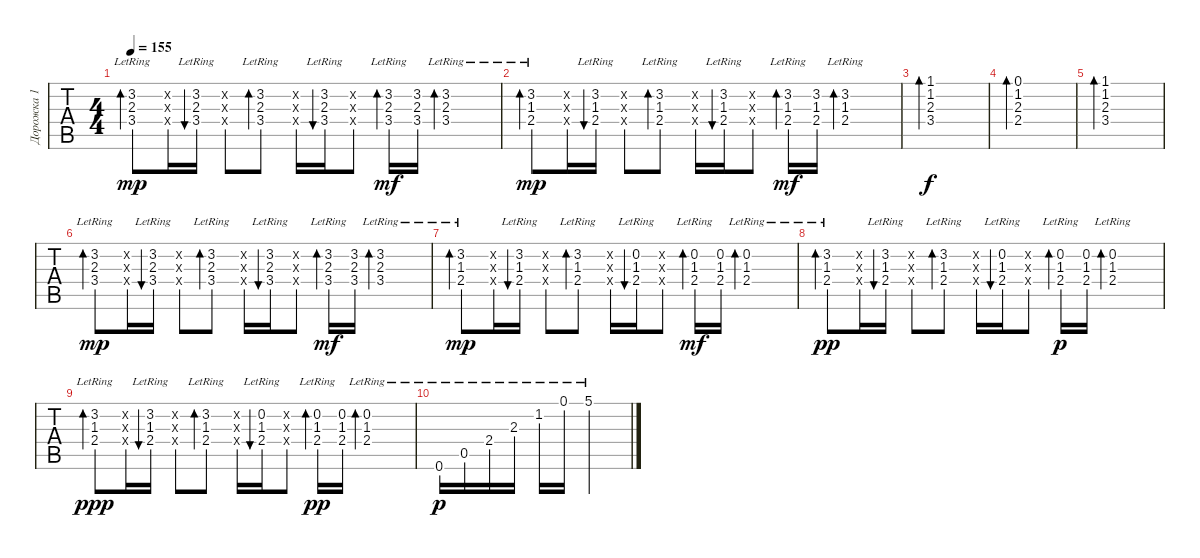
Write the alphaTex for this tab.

\track ("Дорожка 1" "Дорожка 1") {instrument acousticguitarsteel}
\staff {tabs}
\tuning (E4 B3 G3 D3 A2 E2) {hide}
\ts (4 4)
\tempo 155
\clef g2
\ks c
(3.2{lr} 2.3{lr} 3.4).8{bd 30 dy mp instrument acousticguitarsteel} (3.2{x} 2.3{x} 3.4{x}).16 (3.2 2.3{lr} 3.4).16{bu 30} (3.2{x} 2.3{x} 3.4{x}).8 (3.2{lr} 2.3{lr} 3.4).8{bd 30} (3.2{x} 2.3{x} 3.4{x}).16 (3.2 2.3{lr} 3.4).16{bu 30} (3.2{x} 2.3{x} 3.4{x}).8 (3.2{lr} 2.3{lr} 3.4).16{bd 30 dy mf} (3.2 2.3 3.4).16 (3.2{lr} 2.3 3.4).1{bd 30} |
(3.2{lr} 1.3{lr} 2.4).8{bd 30 dy mp instrument acousticguitarsteel} (3.2{x} 1.3{x} 2.4{x}).16 (3.2 1.3{lr} 2.4).16{bu 30} (3.2{x} 1.3{x} 2.4{x}).8 (3.2{lr} 1.3{lr} 2.4).8{bd 30} (3.2{x} 1.3{x} 2.4{x}).16 (3.2 1.3{lr} 2.4).16{bu 30} (3.2{x} 1.3{x} 2.4{x}).8 (3.2{lr} 1.3{lr} 2.4).16{bd 30 dy mf} (3.2 1.3 2.4).16 (3.2{lr} 1.3 2.4).1{bd 30} |
(1.1 1.2 2.3 3.4).1{bd 480 dy f} |
(0.1 1.2 2.3 2.4).1{bd 480} |
(1.1 1.2 2.3 3.4).1{bd 480} |
(3.2{lr} 2.3{lr} 3.4).8{bd 30 dy mp instrument acousticguitarsteel} (3.2{x} 2.3{x} 3.4{x}).16 (3.2 2.3{lr} 3.4).16{bu 30} (3.2{x} 2.3{x} 3.4{x}).8 (3.2{lr} 2.3{lr} 3.4).8{bd 30} (3.2{x} 2.3{x} 3.4{x}).16 (3.2 2.3{lr} 3.4).16{bu 30} (3.2{x} 2.3{x} 3.4{x}).8 (3.2{lr} 2.3{lr} 3.4).16{bd 30 dy mf} (3.2 2.3 3.4).16 (3.2{lr} 2.3 3.4).1{bd 30} |
(3.2{lr} 1.3{lr} 2.4).8{bd 30 dy mp instrument acousticguitarsteel} (3.2{x} 1.3{x} 2.4{x}).16 (3.2 1.3{lr} 2.4).16{bu 30} (3.2{x} 1.3{x} 2.4{x}).8 (3.2{lr} 1.3{lr} 2.4).8{bd 30} (3.2{x} 1.3{x} 2.4{x}).16 (0.2 1.3{lr} 2.4).16{bu 30} (3.2{x} 1.3{x} 2.4{x}).8 (0.2{lr} 1.3{lr} 2.4).16{bd 30 dy mf} (0.2 1.3 2.4).16 (0.2{lr} 1.3 2.4).1{bd 30} |
(3.2{lr} 1.3{lr} 2.4).8{bd 30 dy pp instrument acousticguitarsteel} (3.2{x} 1.3{x} 2.4{x}).16 (3.2 1.3{lr} 2.4).16{bu 30} (3.2{x} 1.3{x} 2.4{x}).8 (3.2{lr} 1.3{lr} 2.4).8{bd 30} (3.2{x} 1.3{x} 2.4{x}).16 (0.2 1.3{lr} 2.4).16{bu 30} (3.2{x} 1.3{x} 2.4{x}).8 (0.2{lr} 1.3{lr} 2.4).16{bd 30 dy p} (0.2 1.3 2.4).16 (0.2{lr} 1.3 2.4).1{bd 30} |
(3.2{lr} 1.3{lr} 2.4).8{bd 30 dy ppp instrument acousticguitarsteel} (3.2{x} 1.3{x} 2.4{x}).16 (3.2 1.3{lr} 2.4).16{bu 30} (3.2{x} 1.3{x} 2.4{x}).8 (3.2{lr} 1.3{lr} 2.4).8{bd 30} (3.2{x} 1.3{x} 2.4{x}).16 (0.2 1.3{lr} 2.4).16{bu 30} (3.2{x} 1.3{x} 2.4{x}).8 (0.2{lr} 1.3{lr} 2.4).16{bd 30 dy pp} (0.2 1.3 2.4).16 (0.2{lr} 1.3 2.4).1{bd 30} |
0.6{lr}.16{dy p} 0.5{lr}.16 2.4{lr}.16 2.3{lr}.16 1.2{lr}.16 0.1{lr}.16 5.1{lr}.2
